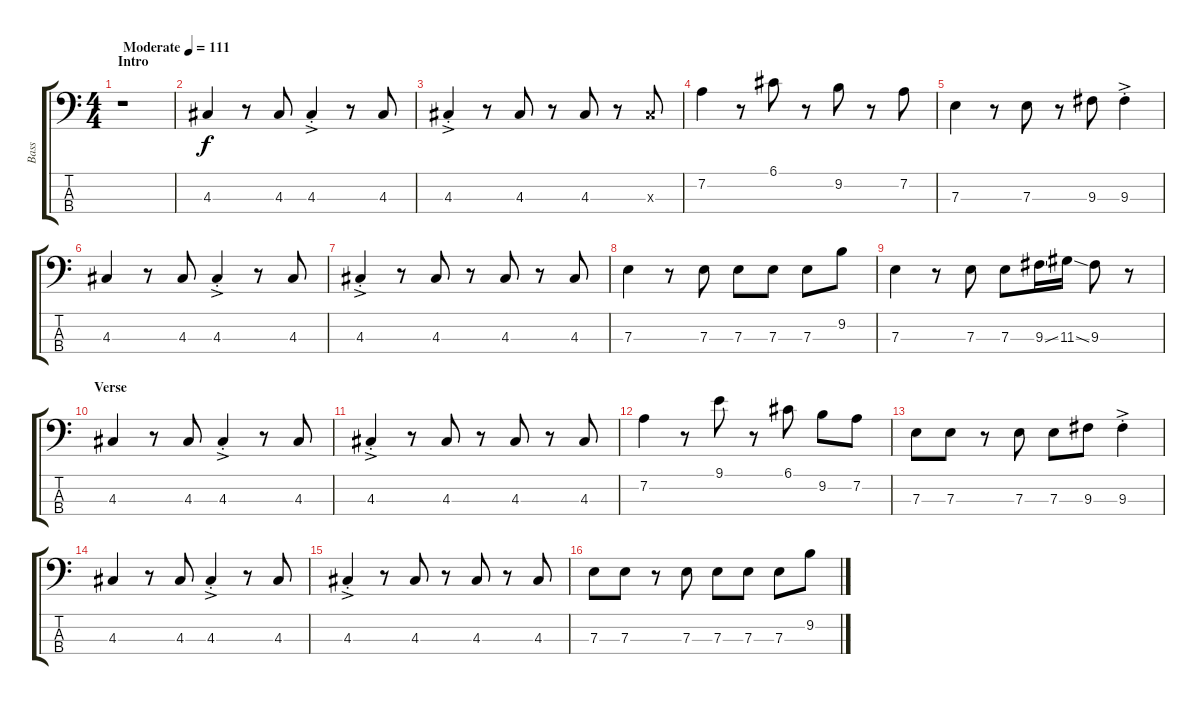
\track ("Bass" "Bass") {instrument electricbassfinger}
\staff {score tabs}
\tuning (G2 D2 A1 E1) {hide}
\ts (4 4)
\section ("" "Intro")
\tempo (111 "Moderate")
\clef f4
\ks c
r.1{dy f instrument electricbassfinger} |
4.3.4 r.8 4.3.8 4.3{ac st}.4 r.8 4.3.8 |
4.3{ac st}.4 r.8 4.3.8 r.8 4.3.8 r.8 4.3{x}.8 |
7.2.4 r.8 6.1.8 r.8 9.2.8 r.8 7.2.8 |
7.3.4 r.8 7.3.8 r.8 9.3.8 9.3{ac st}.4 |
4.3.4 r.8 4.3.8 4.3{ac st}.4 r.8 4.3.8 |
4.3{ac st}.4 r.8 4.3.8 r.8 4.3.8 r.8 4.3.8 |
7.3.4 r.8 7.3.8 7.3.8 7.3.8 7.3.8 9.2.8 |
7.3.4 r.8 7.3.8 7.3.8 9.3{ss}.16 11.3{ss}.16 9.3.8 r.8 |
\section ("" "Verse")
4.3.4 r.8 4.3.8 4.3{ac st}.4 r.8 4.3.8 |
4.3{ac st}.4 r.8 4.3.8 r.8 4.3.8 r.8 4.3.8 |
7.2.4 r.8 9.1.8 r.8 6.1.8 9.2.8 7.2.8 |
7.3.8 7.3.8 r.8 7.3.8 7.3.8 9.3.8 9.3{ac st}.4 |
4.3.4 r.8 4.3.8 4.3{ac st}.4 r.8 4.3.8 |
4.3{ac st}.4 r.8 4.3.8 r.8 4.3.8 r.8 4.3.8 |
7.3.8 7.3.8 r.8 7.3.8 7.3.8 7.3.8 7.3.8 9.2.8
